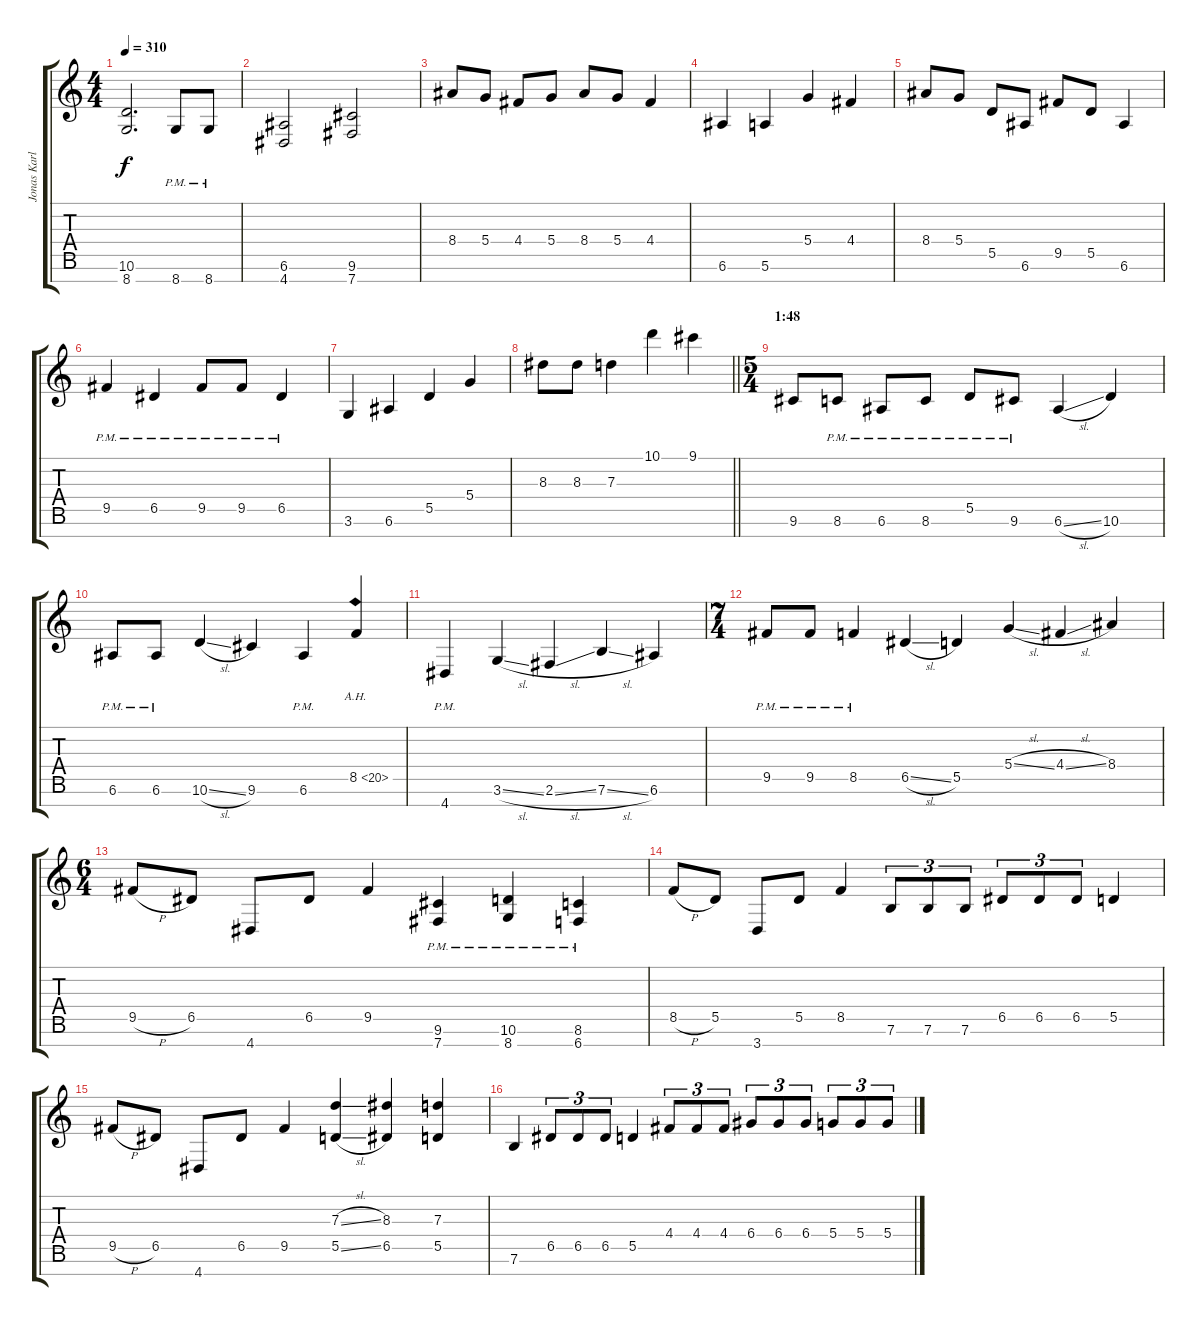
\track ("Jonas Karlsson" "Jonas Karl") {instrument distortionguitar}
\staff {score tabs}
\tuning (E4 B3 G3 D3 A2 E2 B1) {hide}
\ts (4 4)
\tempo 310
\clef g2
\ks c
(10.6 8.7).2{d dy f} 8.7{pm}.8 8.7{pm}.8 |
(6.6 4.7).2 (9.6 7.7).2 |
8.4.8 5.4.8 4.4.8 5.4.8 8.4.8 5.4.8 4.4.4 |
6.6.4 5.6.4 5.4.4 4.4.4 |
8.4.8 5.4.8 5.5.8 6.6.8 9.5.8 5.5.8 6.6.4 |
9.5{pm}.4 6.5{pm}.4 9.5{pm}.8 9.5{pm}.8 6.5{pm}.4 |
3.6.4 6.6.4 5.5.4 5.4.4 |
\barLineRight lightlight
8.3.8 8.3.8 7.3.4 10.1.4 9.1.4 |
\ts (5 4)
\section ("" "1:48")
9.6.8 8.6{pm}.8 6.6{pm}.8 8.6{pm}.8 5.5{pm}.8 9.6{pm}.8 6.6{sl}.4 10.6.4 |
6.6{pm}.8 6.6{pm}.8 10.6{sl}.4 9.6.4 6.6{pm}.4 8.5{ah 12}.4 |
4.7{pm}.4 3.6{sl}.4 2.6{sl}.4 7.6{sl}.4 6.6.4 |
\ts (7 4)
9.5{pm}.8 9.5{pm}.8 8.5{pm}.4 6.5{sl}.4 5.5.4 5.4{sl}.4 4.4{sl}.4 8.4.4 |
\ts (6 4)
9.5{h}.8 6.5.8 4.7.8 6.5.8 9.5.4 (9.6{pm} 7.7{pm}).4 (10.6{pm} 8.7{pm}).4 (8.6{pm} 6.7{pm}).4 |
8.5{h}.8 5.5.8 3.7.8 5.5.8 8.5.4 7.6.8{tu (3 2)} 7.6.8{tu (3 2)} 7.6.8{tu (3 2)} 6.5.8{tu (3 2)} 6.5.8{tu (3 2)} 6.5.8{tu (3 2)} 5.5.4 |
9.5{h}.8 6.5.8 4.7.8 6.5.8 9.5.4 (7.3{sl} 5.5{sl}).4 (8.3 6.5).4 (7.3 5.5).4 |
7.6.4 6.5.8{tu (3 2)} 6.5.8{tu (3 2)} 6.5.8{tu (3 2)} 5.5.4 4.4.8{tu (3 2)} 4.4.8{tu (3 2)} 4.4.8{tu (3 2)} 6.4.8{tu (3 2)} 6.4.8{tu (3 2)} 6.4.8{tu (3 2)} 5.4.8{tu (3 2)} 5.4.8{tu (3 2)} 5.4.8{tu (3 2)}
